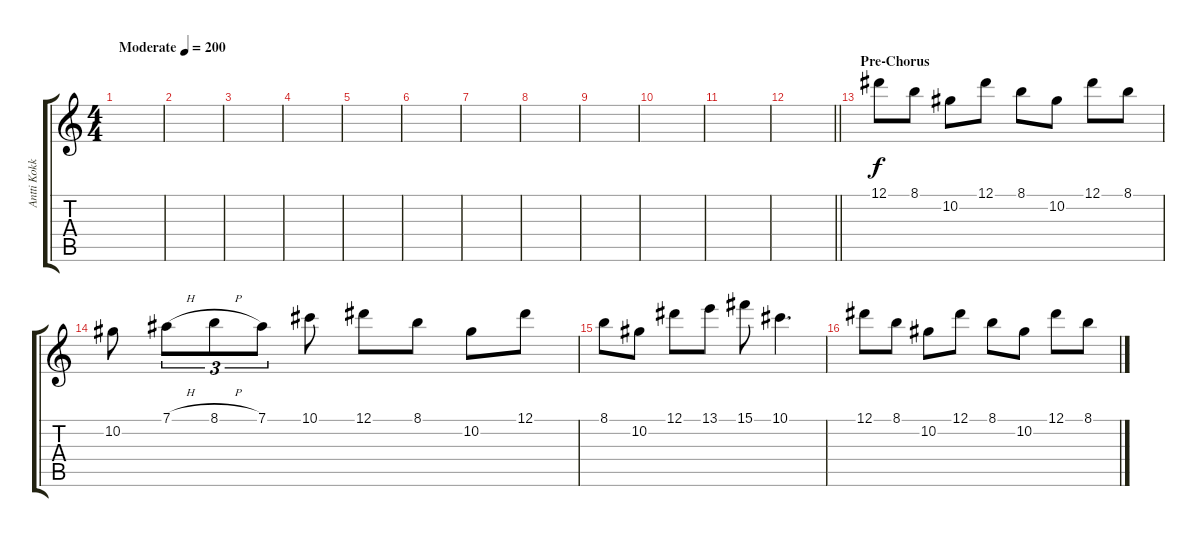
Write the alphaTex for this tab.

\track ("Antti Kokko" "Antti Kokk") {instrument distortionguitar}
\staff {score tabs}
\tuning (Eb4 Bb3 Gb3 Db3 Ab2 Eb2) {hide}
\ts (4 4)
\tempo (200 "Moderate")
\clef g2
\ks c
|
|
|
|
|
|
|
|
|
|
|
\barLineRight lightlight
|
\section ("" "Pre-Chorus")
12.1.8 8.1.8 10.2.8 12.1.8 8.1.8 10.2.8 12.1.8 8.1.8 |
10.2.8 7.1{h}.8{tu (3 2)} 8.1{h}.8{tu (3 2)} 7.1.8{tu (3 2)} 10.1.8 12.1.8 8.1.8 10.2.8 12.1.8 |
8.1.8 10.2.8 12.1.8 13.1.8 15.1.8 10.1.4{d} |
12.1.8 8.1.8 10.2.8 12.1.8 8.1.8 10.2.8 12.1.8 8.1.8
